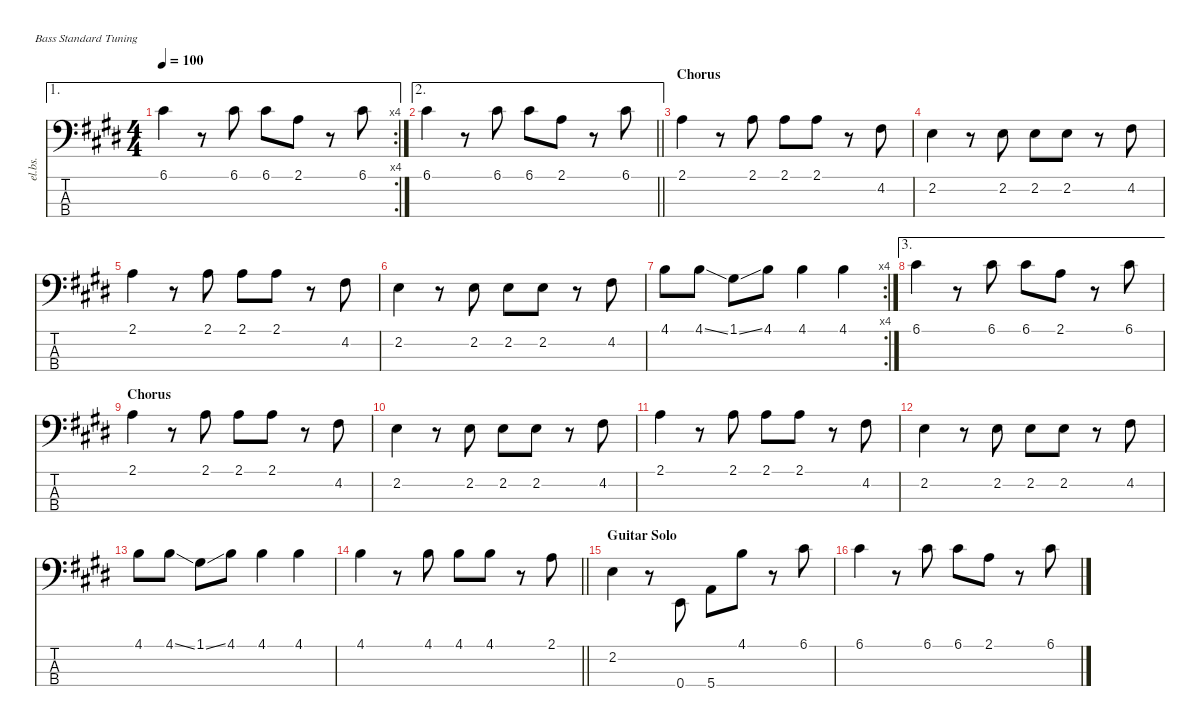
\defaultSystemsLayout 4
\hideDynamics
\bracketExtendMode nobrackets
\otherSystemsTrackNameOrientation horizontal
\track ("Bass" "el.bs.") {instrument electricbassfinger}
\staff {score tabs}
\tuning (G2 D2 A1 E1)
\ae 1
\rc 4
\ts (4 4)
\tempo 100
\clef f4
\ks e
6.1{acc #}.4{dy f beam Down} r.8{beam Down} 6.1{acc #}.8{beam Down} 6.1{acc #}.8{beam Down} 2.1{acc forcenatural}.8{beam Down} r.8{beam Down} 6.1{acc #}.8{beam Down} |
\ae 2
\barLineRight lightlight
6.1{acc #}.4{beam Down} r.8{beam Down} 6.1{acc #}.8{beam Down} 6.1{acc #}.8{beam Down} 2.1{acc forcenatural}.8{beam Down} r.8{beam Down} 6.1{acc #}.8{beam Down} |
\section ("" "Chorus")
2.1{acc forcenatural}.4{beam Down} r.8{beam Down} 2.1{acc forcenatural}.8{beam Down} 2.1{acc forcenatural}.8{beam Down} 2.1{acc forcenatural}.8{beam Down} r.8{beam Down} 4.2{acc #}.8{beam Down} |
2.2{acc forcenatural}.4{beam Down} r.8{beam Down} 2.2{acc forcenatural}.8{beam Down} 2.2{acc forcenatural}.8{beam Down} 2.2{acc forcenatural}.8{beam Down} r.8{beam Down} 4.2{acc #}.8{beam Down} |
2.1{acc forcenatural}.4{beam Down} r.8{beam Down} 2.1{acc forcenatural}.8{beam Down} 2.1{acc forcenatural}.8{beam Down} 2.1{acc forcenatural}.8{beam Down} r.8{beam Down} 4.2{acc #}.8{beam Down} |
2.2{acc forcenatural}.4{beam Down} r.8{beam Down} 2.2{acc forcenatural}.8{beam Down} 2.2{acc forcenatural}.8{beam Down} 2.2{acc forcenatural}.8{beam Down} r.8{beam Down} 4.2{acc #}.8{beam Down} |
\rc 4
4.1{acc forcenatural}.8{beam Down} 4.1{ss acc forcenatural}.8{beam Down} 1.1{ss acc #}.8{beam Down} 4.1{acc forcenatural}.8{beam Down} 4.1{acc forcenatural}.4{beam Down} 4.1{acc forcenatural}.4{beam Down} |
\ae 3
6.1{acc #}.4{beam Down} r.8{beam Down} 6.1{acc #}.8{beam Down} 6.1{acc #}.8{beam Down} 2.1{acc forcenatural}.8{beam Down} r.8{beam Down} 6.1{acc #}.8{beam Down} |
\section ("" "Chorus")
2.1{acc forcenatural}.4{beam Down} r.8{beam Down} 2.1{acc forcenatural}.8{beam Down} 2.1{acc forcenatural}.8{beam Down} 2.1{acc forcenatural}.8{beam Down} r.8{beam Down} 4.2{acc #}.8{beam Down} |
2.2{acc forcenatural}.4{beam Down} r.8{beam Down} 2.2{acc forcenatural}.8{beam Down} 2.2{acc forcenatural}.8{beam Down} 2.2{acc forcenatural}.8{beam Down} r.8{beam Down} 4.2{acc #}.8{beam Down} |
2.1{acc forcenatural}.4{beam Down} r.8{beam Down} 2.1{acc forcenatural}.8{beam Down} 2.1{acc forcenatural}.8{beam Down} 2.1{acc forcenatural}.8{beam Down} r.8{beam Down} 4.2{acc #}.8{beam Down} |
2.2{acc forcenatural}.4{beam Down} r.8{beam Down} 2.2{acc forcenatural}.8{beam Down} 2.2{acc forcenatural}.8{beam Down} 2.2{acc forcenatural}.8{beam Down} r.8{beam Down} 4.2{acc #}.8{beam Down} |
4.1{acc forcenatural}.8{beam Down} 4.1{ss acc forcenatural}.8{beam Down} 1.1{ss acc #}.8{beam Down} 4.1{acc forcenatural}.8{beam Down} 4.1{acc forcenatural}.4{beam Down} 4.1{acc forcenatural}.4{beam Down} |
\barLineRight lightlight
4.1{acc forcenatural}.4{beam Down} r.8{beam Down} 4.1{acc forcenatural}.8{beam Down} 4.1{acc forcenatural}.8{beam Down} 4.1{acc forcenatural}.8{beam Down} r.8{beam Down} 2.1{acc forcenatural}.8{beam Down} |
\section ("" "Guitar Solo")
2.2{acc forcenatural}.4{beam Down} r.8{beam Down} 0.4{acc forcenatural}.8{beam Up} 5.4{acc forcenatural}.8{beam Down} 4.1{acc forcenatural}.8{beam Down} r.8{beam Down} 6.1{acc #}.8{beam Down} |
6.1{acc #}.4{beam Down} r.8{beam Down} 6.1{acc #}.8{beam Down} 6.1{acc #}.8{beam Down} 2.1{acc forcenatural}.8{beam Down} r.8{beam Down} 6.1{acc #}.8{beam Down}
